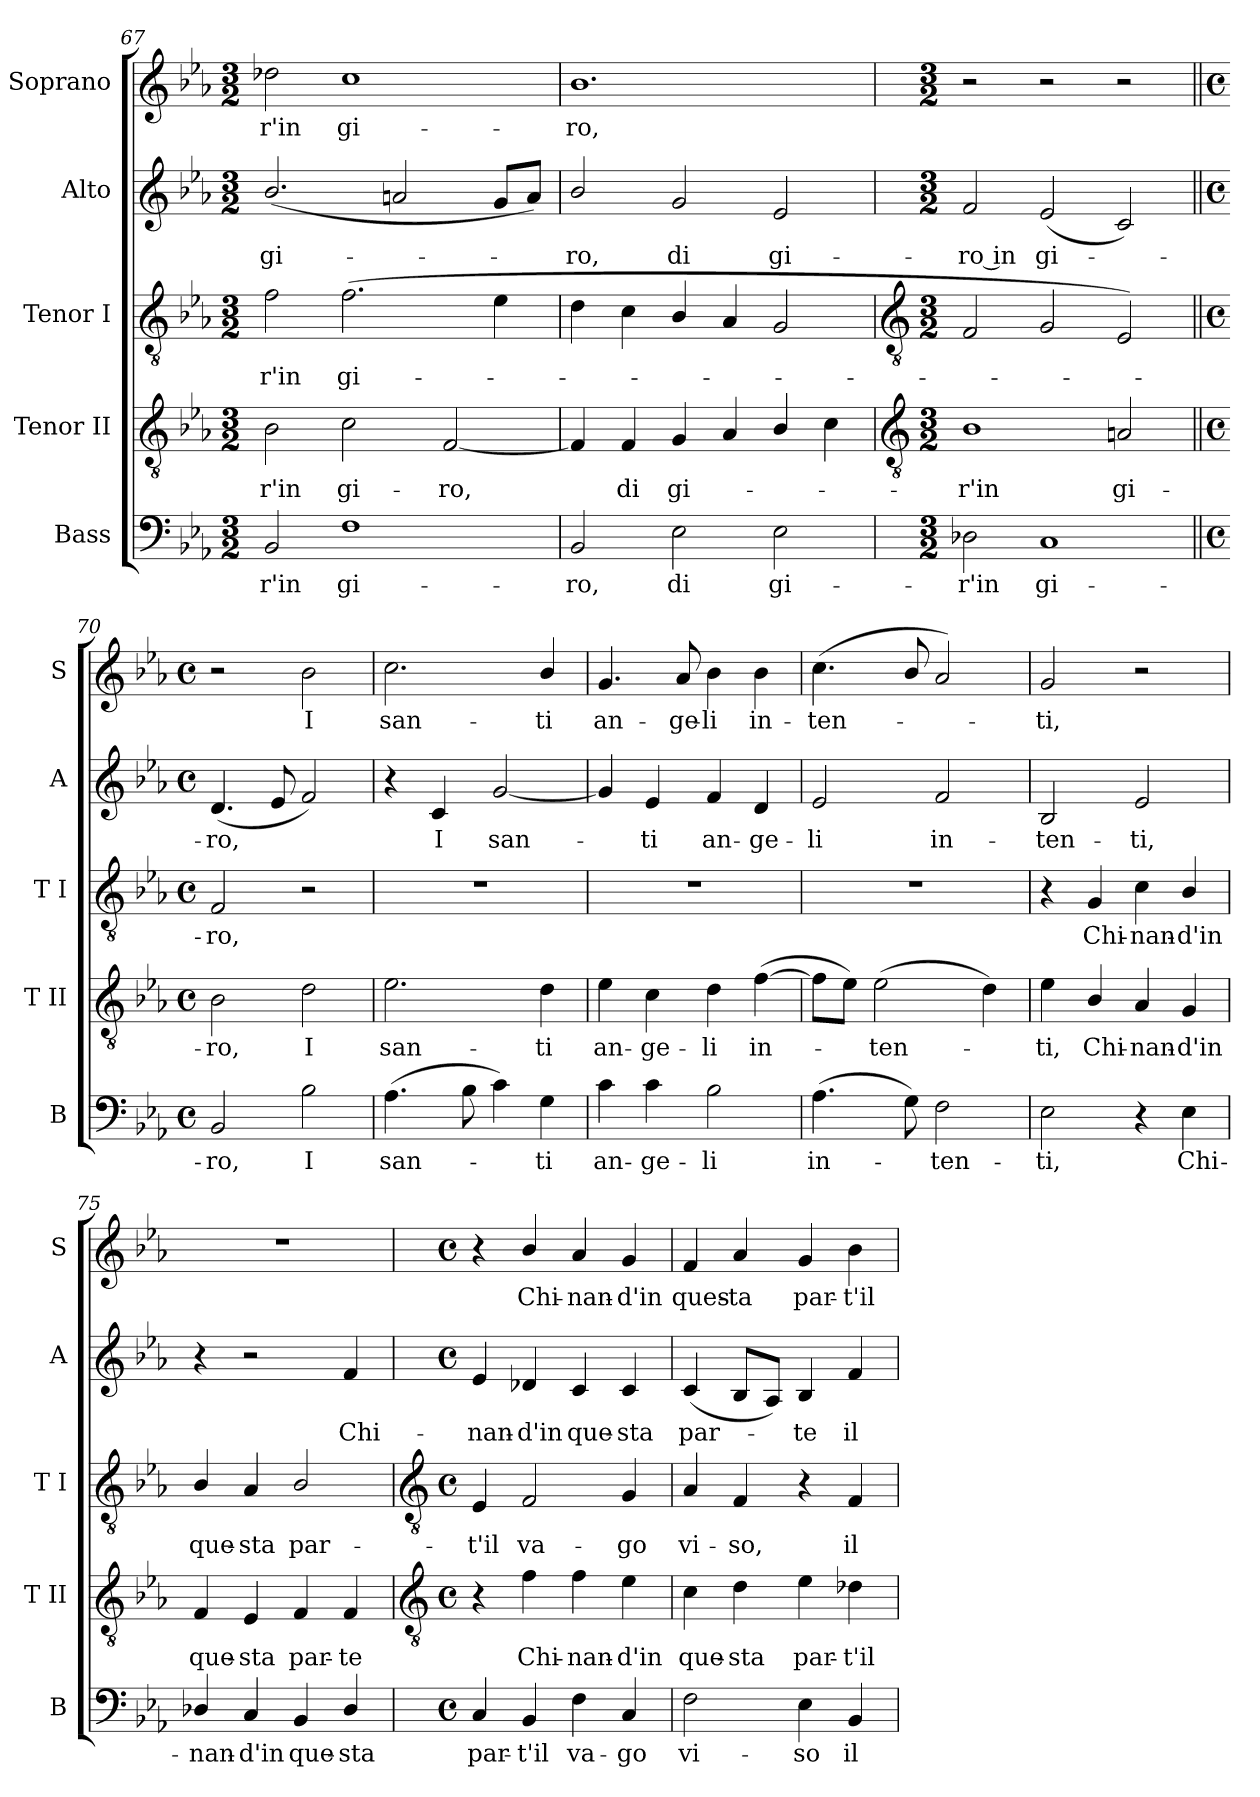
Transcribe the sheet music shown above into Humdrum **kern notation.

**kern	**text	**kern	**text	**kern	**text	**kern	**text	**kern	**text
*part5	*part5	*part4	*part4	*part3	*part3	*part2	*part2	*part1	*part1
*staff5	*staff5	*staff4	*staff4	*staff3	*staff3	*staff2	*staff2	*staff1	*staff1
*I"Bass	*	*I"Tenor II	*	*I"Tenor I	*	*I"Alto	*	*I"Soprano	*
*I'B	*	*I'T II	*	*I'T I	*	*I'A	*	*I'S	*
*clefF4	*	*clefGv2	*	*clefGv2	*	*clefG2	*	*clefG2	*
*k[b-e-a-]	*	*k[b-e-a-]	*	*k[b-e-a-]	*	*k[b-e-a-]	*	*k[b-e-a-]	*
*E-:	*	*E-:	*	*E-:	*	*E-:	*	*E-:	*
*M3/2	*	*M3/2	*	*M3/2	*	*M3/2	*	*M3/2	*
=67	=67	=67	=67	=67	=67	=67	=67	=67	=67
!	!LO:LY:b	!	!LO:LY:b	!	!LO:LY:b	!	!LO:LY:b	!	!LO:LY:b
2BB-	-r'in	2B-	-r'in	2f	-r'in	(<2.b-/	gi-	2dd-X	-r'in
!	!LO:LY:b	!	!LO:LY:b	!	!LO:LY:b	!	!	!	!LO:LY:b
1F	gi-	2c	gi-	(<2.f	gi-	.	.	1cc	gi-
.	.	.	.	.	.	2an	.	.	.
!	!	!	!LO:LY:b	!	!	!	!	!	!
.	.	[2F	-ro,	.	.	.	.	.	.
.	.	.	.	4e-	.	8gL	.	.	.
.	.	.	.	.	.	8aJ)	.	.	.
=68	=68	=68	=68	=68	=68	=68	=68	=68	=68
!	!LO:LY:b	!	!	!	!	!	!LO:LY:b	!	!LO:LY:b
2BB-	-ro,	4F]	.	4d	.	2b-/	ro,	1.b-	-ro,
!	!	!	!LO:LY:b	!	!	!	!	!	!
.	.	4F	di	4c	.	.	.	.	.
!	!LO:LY:b	!	!LO:LY:b	!	!	!	!LO:LY:b	!	!
2E-	di	4G	gi-	4B-/	.	2g	di	.	.
.	.	4A-	.	4A-	.	.	.	.	.
!	!LO:LY:b	!	!	!	!	!	!LO:LY:b	!	!
2E-	gi-	4B-/	.	2G	.	2e-	gi-	.	.
.	.	4c	.	.	.	.	.	.	.
!!LO:LB:g=z
=69	=69	=69	=69	=69	=69	=69	=69	=69	=69
*	*	*clefGv2	*	*clefGv2	*	*	*	*	*
*M3/2	*	*M3/2	*	*M3/2	*	*M3/2	*	*M3/2	*
!	!LO:LY:b	!	!LO:LY:b	!	!	!	!LO:LY:b	!	!
2D-X	-r'in	1B-	r'in	2F	.	2f	-ro in	2r	.
!	!LO:LY:b	!	!	!	!	!	!LO:LY:b	!	!
1C	gi-	.	.	2G	.	(<2e-	gi-	2r	.
!	!	!	!LO:LY:b	!	!	!	!	!	!
.	.	2An	gi-	2E-)	.	2c)	.	2r	.
=70||	=70||	=70||	=70||	=70||	=70||	=70||	=70||	=70||	=70||
*M4/4	*	*M4/4	*	*M4/4	*	*M4/4	*	*M4/4	*
*met(c)	*	*met(c)	*	*met(c)	*	*met(c)	*	*met(c)	*
!	!LO:LY:b	!	!LO:LY:b	!	!LO:LY:b	!	!LO:LY:b	!	!
2BB-	-ro,	2B-	-ro,	2F	ro,	(<4.d	ro,	2r	.
.	.	.	.	.	.	8e-	.	.	.
!	!LO:LY:b	!	!LO:LY:b	!	!	!	!	!	!LO:LY:b
2B-	I	2d	I	2r	.	2f)	.	2b-	I
=71	=71	=71	=71	=71	=71	=71	=71	=71	=71
!	!LO:LY:b	!	!LO:LY:b	!	!	!	!	!	!LO:LY:b
(>4.A-	san-	2.e-	san-	1r	.	4r	.	2.cc	san-
!	!	!	!	!	!	!	!LO:LY:b	!	!
.	.	.	.	.	.	4c	I	.	.
8B-	.	.	.	.	.	.	.	.	.
!	!	!	!	!	!	!	!LO:LY:b	!	!
4c)	.	.	.	.	.	[2g	san-	.	.
!	!LO:LY:b	!	!LO:LY:b	!	!	!	!	!	!LO:LY:b
4G	ti	4d	-ti	.	.	.	.	4b-/	-ti
=72	=72	=72	=72	=72	=72	=72	=72	=72	=72
!	!LO:LY:b	!	!LO:LY:b	!	!	!	!	!	!LO:LY:b
4c	an-	4e-	an-	1r	.	4g]	.	4.g	an-
!	!LO:LY:b	!	!LO:LY:b	!	!	!	!LO:LY:b	!	!
4c	-ge-	4c	-ge-	.	.	4e-	ti	.	.
!	!	!	!	!	!	!	!	!	!LO:LY:b
.	.	.	.	.	.	.	.	8a-	-ge-
!	!LO:LY:b	!	!LO:LY:b	!	!	!	!LO:LY:b	!	!LO:LY:b
2B-	-li	4d	-li	.	.	4f	an-	4b-	-li
!	!	!	!LO:LY:b	!	!	!	!LO:LY:b	!	!LO:LY:b
.	.	(>[4f	in-	.	.	4d	-ge-	4b-	in-
=73	=73	=73	=73	=73	=73	=73	=73	=73	=73
!	!LO:LY:b	!	!	!	!	!	!LO:LY:b	!	!LO:LY:b
(>4.A-	in-	8fL]	.	1r	.	2e-	-li	(<4.cc	-ten-
.	.	8e-J)	.	.	.	.	.	.	.
!	!	!	!LO:LY:b	!	!	!	!	!	!
.	.	(>2e-	ten-	.	.	.	.	.	.
8G)	.	.	.	.	.	.	.	8b-/	.
!	!LO:LY:b	!	!	!	!	!	!LO:LY:b	!	!
2F	ten-	.	.	.	.	2f	in-	2a-)	.
.	.	4d)	.	.	.	.	.	.	.
=74	=74	=74	=74	=74	=74	=74	=74	=74	=74
!	!LO:LY:b	!	!LO:LY:b	!	!	!	!LO:LY:b	!	!LO:LY:b
2E-	-ti,	4e-	ti,	4r	.	2B-	-ten-	2g	ti,
!	!	!	!LO:LY:b	!	!LO:LY:b	!	!	!	!
.	.	4B-/	Chi-	4G	Chi-	.	.	.	.
!	!	!	!LO:LY:b	!	!LO:LY:b	!	!LO:LY:b	!	!
4r	.	4A-	-nan-	4c	-nan-	2e-	-ti,	2r	.
!	!LO:LY:b	!	!LO:LY:b	!	!LO:LY:b	!	!	!	!
4E-	Chi-	4G	-d'in	4B-/	-d'in	.	.	.	.
=75	=75	=75	=75	=75	=75	=75	=75	=75	=75
!	!LO:LY:b	!	!LO:LY:b	!	!LO:LY:b	!	!	!	!
4D-X/	-nan-	4F	que-	4B-/	que-	4r	.	1r	.
!	!LO:LY:b	!	!LO:LY:b	!	!LO:LY:b	!	!	!	!
4C	-d'in	4E-	-sta	4A-	-sta	2r	.	.	.
!	!LO:LY:b	!	!LO:LY:b	!	!LO:LY:b	!	!	!	!
4BB-	que-	4F	par-	2B-/	par-	.	.	.	.
!	!LO:LY:b	!	!LO:LY:b	!	!	!	!LO:LY:b	!	!
4D-/	-sta	4F	-te	.	.	4f	Chi-	.	.
!!LO:LB:g=z
=76	=76	=76	=76	=76	=76	=76	=76	=76	=76
*	*	*clefGv2	*	*clefGv2	*	*	*	*	*
*M4/4	*	*M4/4	*	*M4/4	*	*M4/4	*	*M4/4	*
*met(c)	*	*met(c)	*	*met(c)	*	*met(c)	*	*met(c)	*
!	!LO:LY:b	!	!	!	!LO:LY:b	!	!LO:LY:b	!	!
4C	par-	4r	.	4E-	-t'il	4e-	-nan-	4r	.
!	!LO:LY:b	!	!LO:LY:b	!	!LO:LY:b	!	!LO:LY:b	!	!LO:LY:b
4BB-	-t'il	4f	Chi-	2F	va-	4d-X	-d'in	4b-/	Chi-
!	!LO:LY:b	!	!LO:LY:b	!	!	!	!LO:LY:b	!	!LO:LY:b
4F	va-	4f	-nan-	.	.	4c	que-	4a-	-nan-
!	!LO:LY:b	!	!LO:LY:b	!	!LO:LY:b	!	!LO:LY:b	!	!LO:LY:b
4C	-go	4e-	-d'in	4G	-go	4c	-sta	4g	-d'in
=77	=77	=77	=77	=77	=77	=77	=77	=77	=77
!	!LO:LY:b	!	!LO:LY:b	!	!LO:LY:b	!	!LO:LY:b	!	!LO:LY:b
2F	vi-	4c	que-	4A-	vi-	(<4c	par-	4f	ques-
!	!	!	!LO:LY:b	!	!LO:LY:b	!	!	!	!LO:LY:b
.	.	4d	-sta	4F	-so,	8B-L	.	4a-	-ta
.	.	.	.	.	.	8A-J)	.	.	.
!	!LO:LY:b	!	!LO:LY:b	!	!	!	!LO:LY:b	!	!LO:LY:b
4E-	-so	4e-	par-	4r	.	4B-	te	4g	par-
!	!LO:LY:b	!	!LO:LY:b	!	!LO:LY:b	!	!LO:LY:b	!	!LO:LY:b
4BB-	il	4d-X	-t'il	4F	il	4f	il	4b-	-t'il
=	=	=	=	=	=	=	=	=	=
*-	*-	*-	*-	*-	*-	*-	*-	*-	*-
